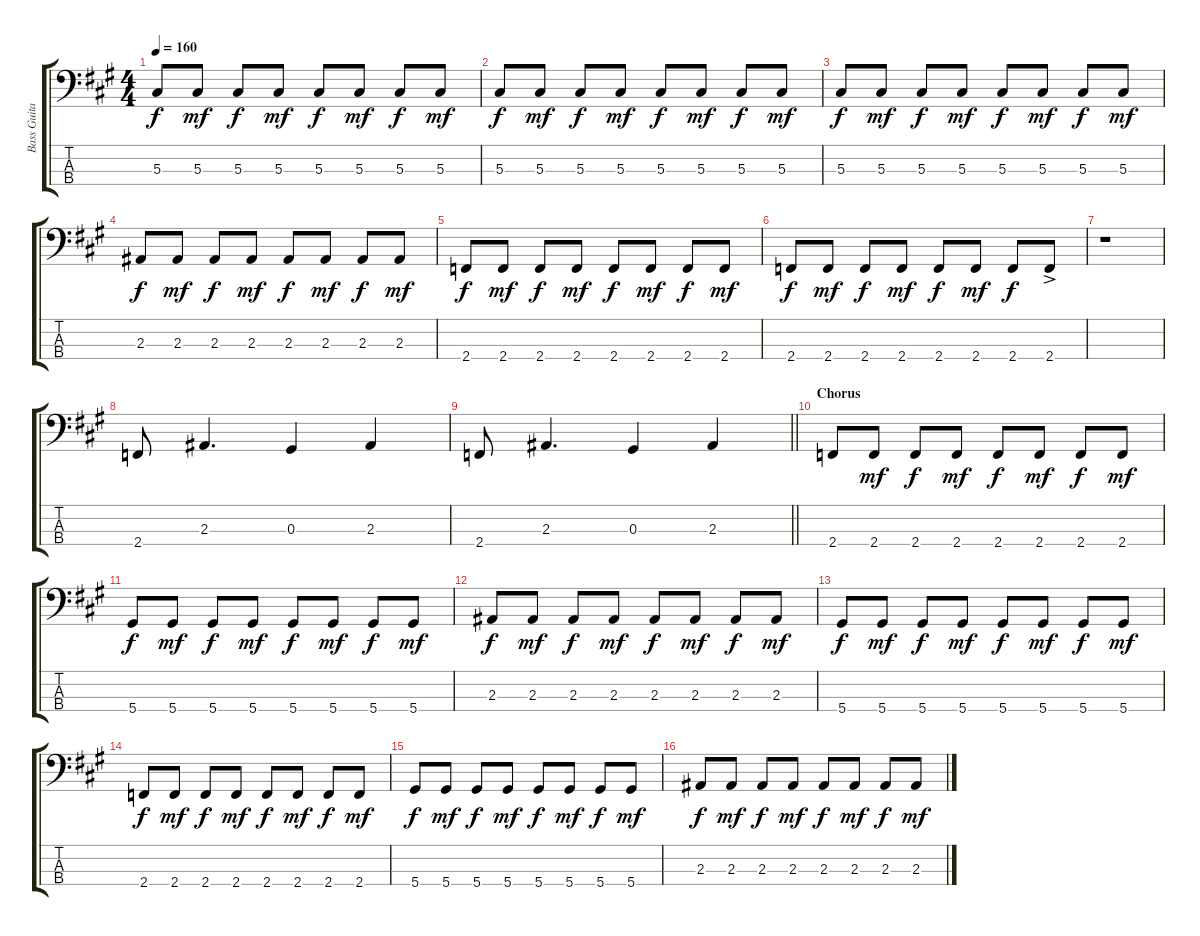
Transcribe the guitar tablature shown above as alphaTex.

\track ("Bass Guitar" "Bass Guita") {instrument electricbassfinger}
\staff {score tabs}
\tuning (Gb2 Db2 Ab1 Eb1) {hide}
\ts (4 4)
\tempo 160
\clef f4
\ks a
5.3.8{dy f} 5.3.8{dy mf} 5.3.8{dy f} 5.3.8{dy mf} 5.3.8{dy f} 5.3.8{dy mf} 5.3.8{dy f} 5.3.8{dy mf} |
5.3.8{dy f} 5.3.8{dy mf} 5.3.8{dy f} 5.3.8{dy mf} 5.3.8{dy f} 5.3.8{dy mf} 5.3.8{dy f} 5.3.8{dy mf} |
5.3.8{dy f} 5.3.8{dy mf} 5.3.8{dy f} 5.3.8{dy mf} 5.3.8{dy f} 5.3.8{dy mf} 5.3.8{dy f} 5.3.8{dy mf} |
2.3.8{dy f} 2.3.8{dy mf} 2.3.8{dy f} 2.3.8{dy mf} 2.3.8{dy f} 2.3.8{dy mf} 2.3.8{dy f} 2.3.8{dy mf} |
2.4.8{dy f} 2.4.8{dy mf} 2.4.8{dy f} 2.4.8{dy mf} 2.4.8{dy f} 2.4.8{dy mf} 2.4.8{dy f} 2.4.8{dy mf} |
2.4.8{dy f} 2.4.8{dy mf} 2.4.8{dy f} 2.4.8{dy mf} 2.4.8{dy f} 2.4.8{dy mf} 2.4.8{dy f} 2.4{ac}.8 |
r.1 |
2.4.8 2.3.4{d} 0.3.4 2.3.4 |
\barLineRight lightlight
2.4.8 2.3.4{d} 0.3.4 2.3.4 |
\section ("" "Chorus")
2.4.8 2.4.8{dy mf} 2.4.8{dy f} 2.4.8{dy mf} 2.4.8{dy f} 2.4.8{dy mf} 2.4.8{dy f} 2.4.8{dy mf} |
5.4.8{dy f} 5.4.8{dy mf} 5.4.8{dy f} 5.4.8{dy mf} 5.4.8{dy f} 5.4.8{dy mf} 5.4.8{dy f} 5.4.8{dy mf} |
2.3.8{dy f} 2.3.8{dy mf} 2.3.8{dy f} 2.3.8{dy mf} 2.3.8{dy f} 2.3.8{dy mf} 2.3.8{dy f} 2.3.8{dy mf} |
5.4.8{dy f} 5.4.8{dy mf} 5.4.8{dy f} 5.4.8{dy mf} 5.4.8{dy f} 5.4.8{dy mf} 5.4.8{dy f} 5.4.8{dy mf} |
2.4.8{dy f} 2.4.8{dy mf} 2.4.8{dy f} 2.4.8{dy mf} 2.4.8{dy f} 2.4.8{dy mf} 2.4.8{dy f} 2.4.8{dy mf} |
5.4.8{dy f} 5.4.8{dy mf} 5.4.8{dy f} 5.4.8{dy mf} 5.4.8{dy f} 5.4.8{dy mf} 5.4.8{dy f} 5.4.8{dy mf} |
2.3.8{dy f} 2.3.8{dy mf} 2.3.8{dy f} 2.3.8{dy mf} 2.3.8{dy f} 2.3.8{dy mf} 2.3.8{dy f} 2.3.8{dy mf}
